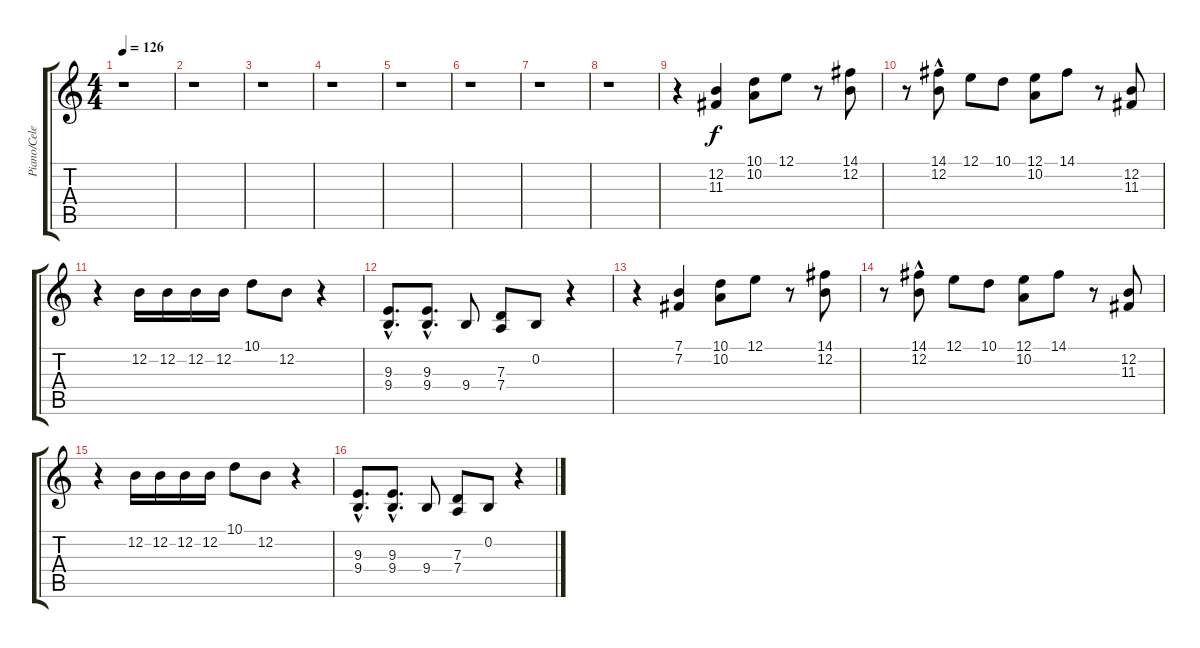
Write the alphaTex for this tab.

\track ("Piano/Celeste" "Piano/Cele") {instrument pad3polysynth}
\staff {score tabs}
\tuning (E4 B3 G3 D3 A2 E2) {hide}
\ts (4 4)
\tempo 126
\clef g2
\ks c
r.1{dy f instrument pad3polysynth} |
r.1 |
r.1 |
r.1 |
r.1 |
r.1 |
r.1 |
r.1 |
r.4 (12.2 11.3).4 (10.1 10.2).8 12.1.8 r.8 (14.1 12.2).8 |
r.8 (14.1 12.2{hac}).8 12.1.8 10.1.8 (12.1 10.2).8 14.1.8 r.8 (12.2 11.3).8 |
r.4 12.2.16 12.2.16 12.2.16 12.2.16 10.1.8 12.2.8 r.4 |
(9.3{hac} 9.4{hac}).8{d} (9.3{hac} 9.4{hac}).8{d} 9.4.8 (7.3 7.4).8 0.2.8 r.4 |
r.4 (7.1 7.2).4 (10.1 10.2).8 12.1.8 r.8 (14.1 12.2).8 |
r.8 (14.1 12.2{hac}).8 12.1.8 10.1.8 (12.1 10.2).8 14.1.8 r.8 (12.2 11.3).8 |
r.4 12.2.16 12.2.16 12.2.16 12.2.16 10.1.8 12.2.8 r.4 |
(9.3{hac} 9.4{hac}).8{d} (9.3{hac} 9.4{hac}).8{d} 9.4.8 (7.3 7.4).8 0.2.8 r.4
